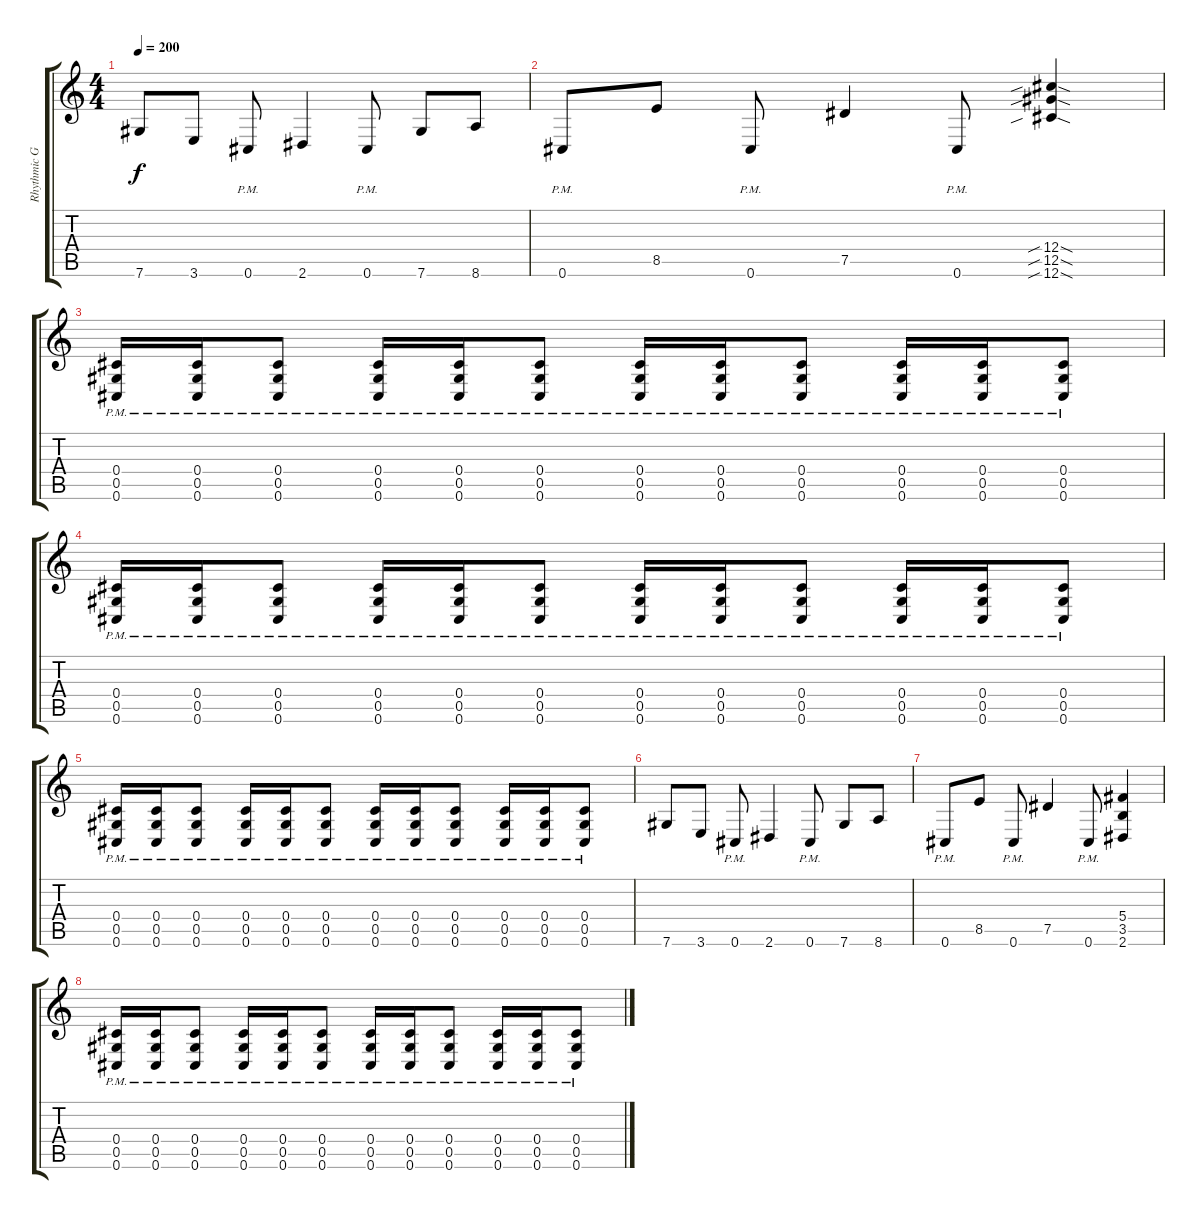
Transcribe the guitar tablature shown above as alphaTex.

\track ("Rhythmic Guitar" "Rhythmic G") {instrument distortionguitar}
\staff {score tabs}
\tuning (Eb4 Bb3 Gb3 Db3 Ab2 Db2) {hide}
\ts (4 4)
\tempo 200
\clef g2
\ks c
7.6.8{dy f} 3.6.8 0.6{pm}.8 2.6.4 0.6{pm}.8 7.6.8 8.6.8 |
0.6{pm}.8 8.5.8 0.6{pm}.8 7.5.4 0.6{pm}.8 (12.4{sib sod} 12.5{sib sod} 12.6{sib sod}).4 |
(0.4{pm} 0.5{pm} 0.6{pm}).16 (0.4{pm} 0.5{pm} 0.6{pm}).16 (0.4{pm} 0.5{pm} 0.6{pm}).8 (0.4{pm} 0.5{pm} 0.6{pm}).16 (0.4{pm} 0.5{pm} 0.6{pm}).16 (0.4{pm} 0.5{pm} 0.6{pm}).8 (0.4{pm} 0.5{pm} 0.6{pm}).16 (0.4{pm} 0.5{pm} 0.6{pm}).16 (0.4{pm} 0.5{pm} 0.6{pm}).8 (0.4{pm} 0.5{pm} 0.6{pm}).16 (0.4{pm} 0.5{pm} 0.6{pm}).16 (0.4{pm} 0.5{pm} 0.6{pm}).8 |
(0.4{pm} 0.5{pm} 0.6{pm}).16 (0.4{pm} 0.5{pm} 0.6{pm}).16 (0.4{pm} 0.5{pm} 0.6{pm}).8 (0.4{pm} 0.5{pm} 0.6{pm}).16 (0.4{pm} 0.5{pm} 0.6{pm}).16 (0.4{pm} 0.5{pm} 0.6{pm}).8 (0.4{pm} 0.5{pm} 0.6{pm}).16 (0.4{pm} 0.5{pm} 0.6{pm}).16 (0.4{pm} 0.5{pm} 0.6{pm}).8 (0.4{pm} 0.5{pm} 0.6{pm}).16 (0.4{pm} 0.5{pm} 0.6{pm}).16 (0.4{pm} 0.5{pm} 0.6{pm}).8 |
(0.4{pm} 0.5{pm} 0.6{pm}).16 (0.4{pm} 0.5{pm} 0.6{pm}).16 (0.4{pm} 0.5{pm} 0.6{pm}).8 (0.4{pm} 0.5{pm} 0.6{pm}).16 (0.4{pm} 0.5{pm} 0.6{pm}).16 (0.4{pm} 0.5{pm} 0.6{pm}).8 (0.4{pm} 0.5{pm} 0.6{pm}).16 (0.4{pm} 0.5{pm} 0.6{pm}).16 (0.4{pm} 0.5{pm} 0.6{pm}).8 (0.4{pm} 0.5{pm} 0.6{pm}).16 (0.4{pm} 0.5{pm} 0.6{pm}).16 (0.4{pm} 0.5{pm} 0.6{pm}).8 |
7.6.8 3.6.8 0.6{pm}.8 2.6.4 0.6{pm}.8 7.6.8 8.6.8 |
0.6{pm}.8 8.5.8 0.6{pm}.8 7.5.4 0.6{pm}.8 (5.4 3.5 2.6).4 |
(0.4{pm} 0.5{pm} 0.6{pm}).16 (0.4{pm} 0.5{pm} 0.6{pm}).16 (0.4{pm} 0.5{pm} 0.6{pm}).8 (0.4{pm} 0.5{pm} 0.6{pm}).16 (0.4{pm} 0.5{pm} 0.6{pm}).16 (0.4{pm} 0.5{pm} 0.6{pm}).8 (0.4{pm} 0.5{pm} 0.6{pm}).16 (0.4{pm} 0.5{pm} 0.6{pm}).16 (0.4{pm} 0.5{pm} 0.6{pm}).8 (0.4{pm} 0.5{pm} 0.6{pm}).16 (0.4{pm} 0.5{pm} 0.6{pm}).16 (0.4{pm} 0.5{pm} 0.6{pm}).8
